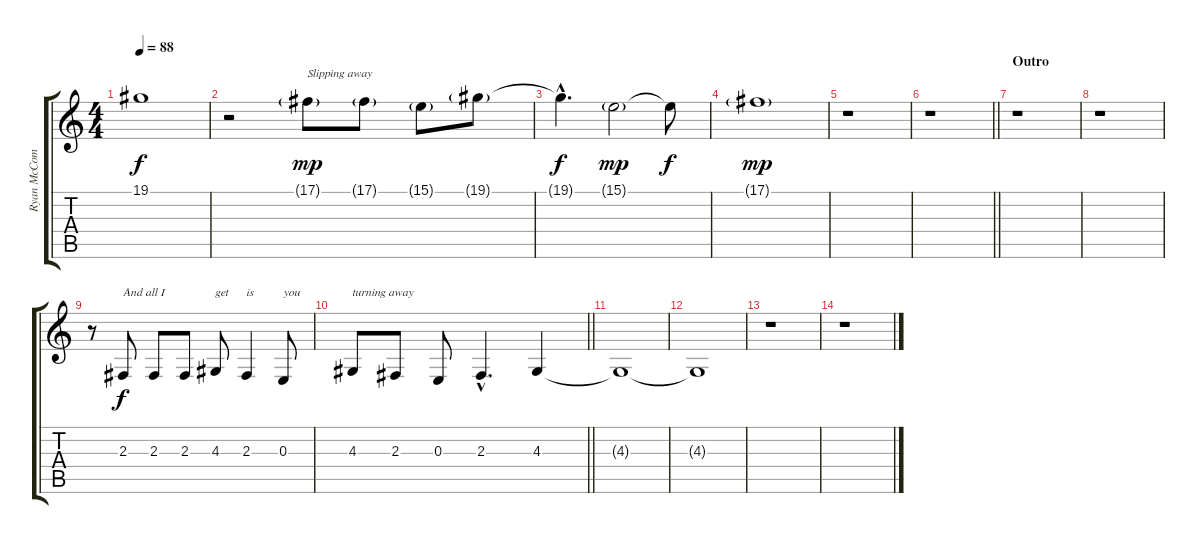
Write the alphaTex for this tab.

\track ("Ryan McCombs (Backing Vocals)" "Ryan McCom") {instrument harmonica}
\staff {score tabs}
\tuning (Db4 Ab3 E3 B2 Gb2 B1) {hide}
\ts (4 4)
\tempo 88
\clef g2
\ks c
19.1{t}.1{dy f} |
r.2 17.1{g}.8{txt "Slipping away" dy mp} 17.1{g}.8 15.1{g}.8 19.1{g}.8 |
19.1{hac t}.4{d dy f} 15.1{g}.2{dy mp} 15.1{t}.8{dy f} |
17.1{g}.1{dy mp} |
r.1 |
\barLineRight lightlight
r.1 |
\section ("" "Outro")
r.1 |
r.1 |
r.8 2.3.8{txt "And all I" dy f} 2.3.8 2.3.8 4.3.8{txt "get"} 2.3.4{txt "is"} 0.3.8{txt "you"} |
\barLineRight lightlight
4.3.8{txt "turning away"} 2.3.8 0.3.8 2.3{hac}.4{d} 4.3.4 |
4.3{t}.1 |
4.3{t}.1{volume 0} |
r.1 |
r.1
